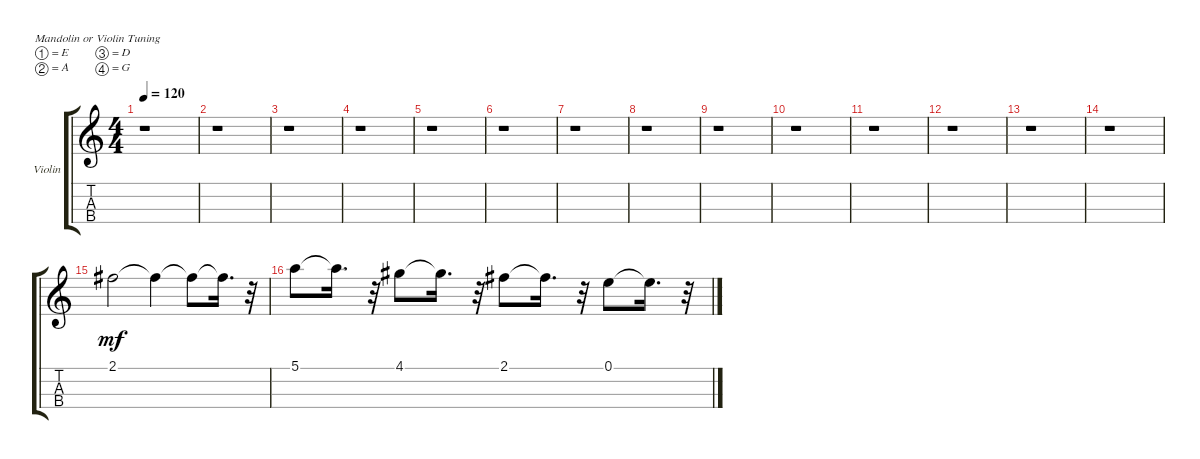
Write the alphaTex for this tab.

\bracketExtendMode groupsimilarinstruments
\firstSystemTrackNameOrientation horizontal
\otherSystemsTrackNameOrientation horizontal
\track ("" "Violin") {instrument violin}
\staff {score tabs}
\tuning (E5 A4 D4 G3)
\ts (4 4)
\tempo 120
\clef g2
\ks c
r.1{dy mf instrument violin} |
r.1 |
r.1 |
r.1 |
r.1 |
r.1 |
r.1 |
r.1 |
r.1 |
r.1 |
r.1 |
r.1 |
r.1 |
r.1 |
2.1.2 2.1{t}.4 2.1{t}.8 2.1{t}.16{d} r.32 |
5.1.8 5.1{t}.16{d} r.32 4.1.8 4.1{t}.16{d} r.32 2.1.8 2.1{t}.16{d} r.32 0.1.8 0.1{t}.16{d} r.32
